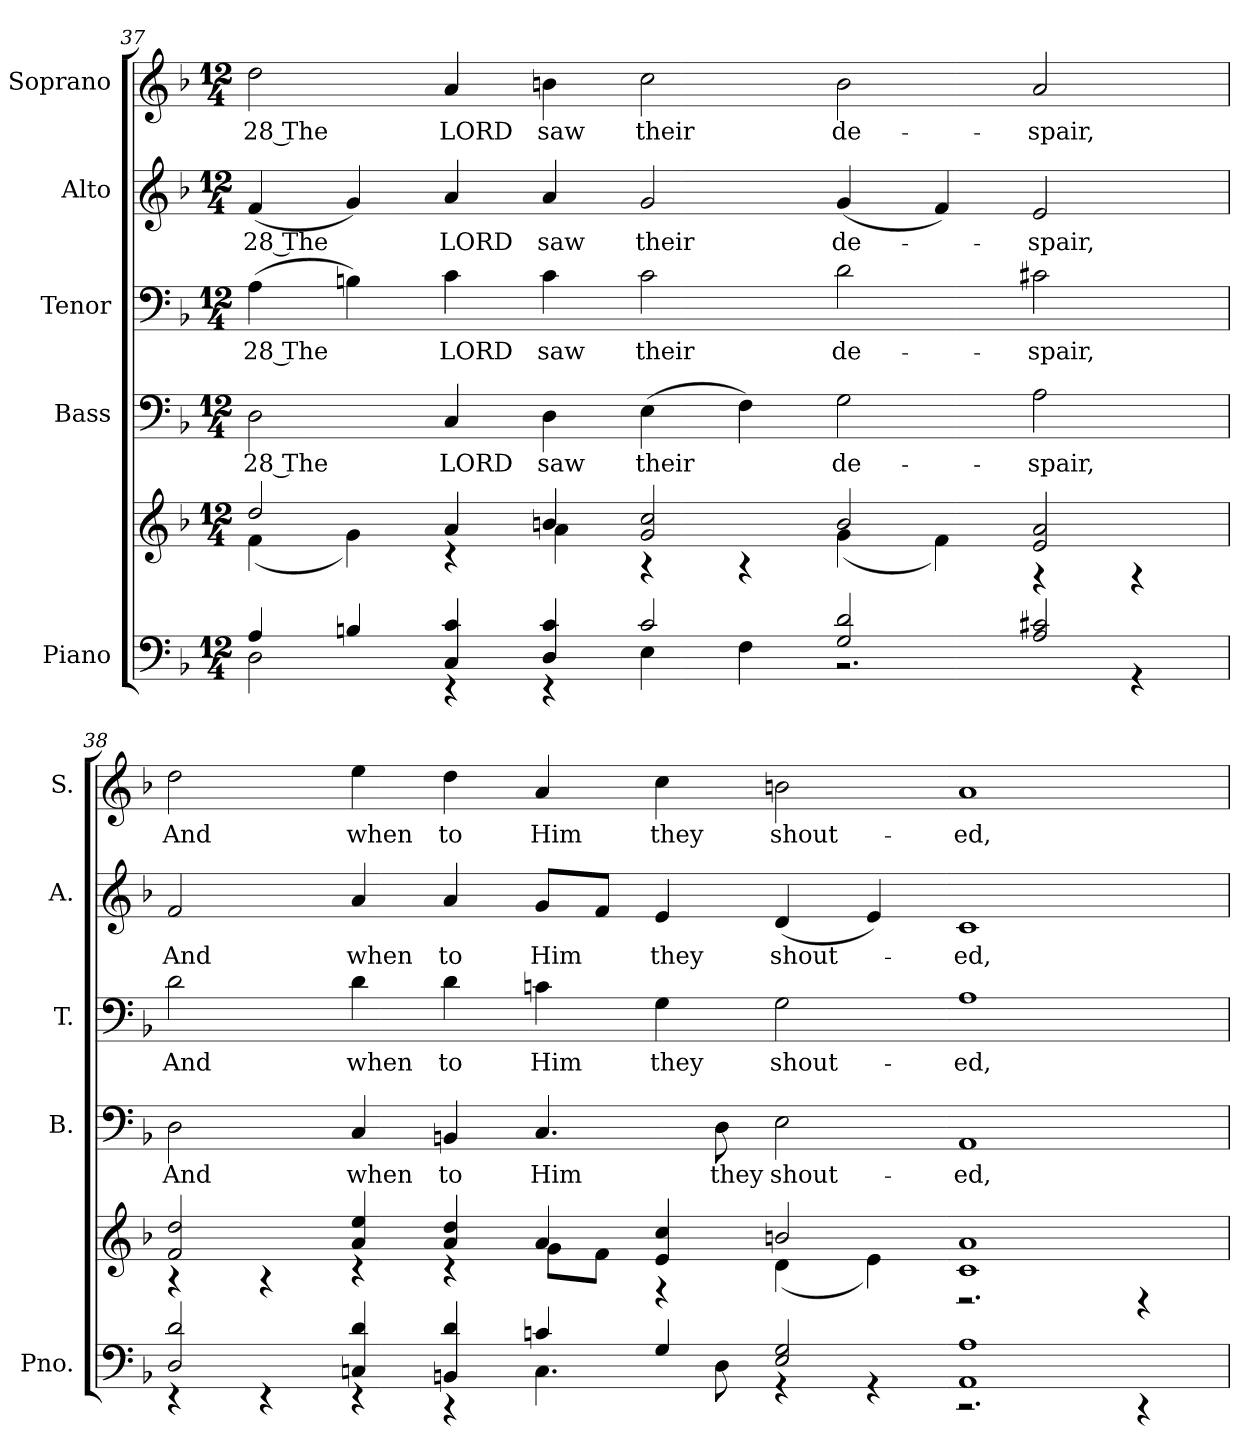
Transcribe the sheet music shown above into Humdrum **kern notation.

**kern	**kern	**kern	**text	**kern	**text	**kern	**text	**kern	**text
*part5	*part5	*part4	*part4	*part3	*part3	*part2	*part2	*part1	*part1
*staff6	*staff5	*staff4	*staff4	*staff3	*staff3	*staff2	*staff2	*staff1	*staff1
*I"Piano	*	*I"Bass	*	*I"Tenor	*	*I"Alto	*	*I"Soprano	*
*I'Pno.	*	*I'B.	*	*I'T.	*	*I'A.	*	*I'S.	*
!!LO:PB:g=z
*clefF4	*clefG2	*clefF4	*	*clefF4	*	*clefG2	*	*clefG2	*
*k[b-]	*k[b-]	*k[b-]	*	*k[b-]	*	*k[b-]	*	*k[b-]	*
*F:	*F:	*F:	*	*F:	*	*F:	*	*F:	*
*M12/4	*M12/4	*M12/4	*	*M12/4	*	*M12/4	*	*M12/4	*
=37	=37	=37	=37	=37	=37	=37	=37	=37	=37
*^	*^	*	*	*	*	*	*	*	*
!	!	!	!	!	!LO:LY:b:color=#000000	!	!	!	!	!	!
!	!	!	!	!	!	!	!LO:LY:b:color=#000000	!	!	!	!
!	!	!	!	!	!	!	!	!	!LO:LY:b:color=#000000	!	!
!	!	!	!	!	!	!	!	!	!	!	!LO:LY:b:color=#000000
4Ai/	2Di\	2ddi/	(4fi\	2Di\	28 The	(4Ai\	28 The	(4fi/	28 The	2ddi\	28 The
4Bni/	.	.	4gi\)	.	.	4Bni\)	.	4gi/)	.	.	.
!	!	!	!	!	!LO:LY:b:color=#000000	!	!	!	!	!	!
!	!	!	!	!	!	!	!LO:LY:b:color=#000000	!	!	!	!
!	!	!	!	!	!	!	!	!	!LO:LY:b:color=#000000	!	!
!	!	!	!	!	!	!	!	!	!	!	!LO:LY:b:color=#000000
4Ci/ 4ci	4r	4ai/	4r	4Ci/	LORD	4ci\	LORD	4ai/	LORD	4ai/	LORD
!	!	!	!	!	!LO:LY:b:color=#000000	!	!	!	!	!	!
!	!	!	!	!	!	!	!LO:LY:b:color=#000000	!	!	!	!
!	!	!	!	!	!	!	!	!	!LO:LY:b:color=#000000	!	!
!	!	!	!	!	!	!	!	!	!	!	!LO:LY:b:color=#000000
4Di/ 4ci	4r	4bni/	4ai\	4Di\	saw	4ci\	saw	4ai/	saw	4bni\	saw
!	!	!	!	!	!LO:LY:b:color=#000000	!	!	!	!	!	!
!	!	!	!	!	!	!	!LO:LY:b:color=#000000	!	!	!	!
!	!	!	!	!	!	!	!	!	!LO:LY:b:color=#000000	!	!
!	!	!	!	!	!	!	!	!	!	!	!LO:LY:b:color=#000000
2ci/	4Ei\	2gi/ 2cci	4r	(4Ei\	their	2ci\	their	2gi/	their	2cci\	their
.	4Fi\	.	4r	4Fi\)	.	.	.	.	.	.	.
!	!	!	!	!	!LO:LY:b:color=#000000	!	!	!	!	!	!
!	!	!	!	!	!	!	!LO:LY:b:color=#000000	!	!	!	!
!	!	!	!	!	!	!	!	!	!LO:LY:b:color=#000000	!	!
!	!	!	!	!	!	!	!	!	!	!	!LO:LY:b:color=#000000
2Gi/ 2di	2.r	2bi/	(4gi\	2Gi\	de-	2di\	de-	(4gi/	de-	2bi\	de-
.	.	.	4fi\)	.	.	.	.	4fi/)	.	.	.
!	!	!	!	!	!LO:LY:b:color=#000000	!	!	!	!	!	!
!	!	!	!	!	!	!	!LO:LY:b:color=#000000	!	!	!	!
!	!	!	!	!	!	!	!	!	!LO:LY:b:color=#000000	!	!
!	!	!	!	!	!	!	!	!	!	!	!LO:LY:b:color=#000000
2Ai/ 2c#Xi	.	2ei/ 2ai	4r	2Ai\	-spair,	2c#Xi\	-spair,	2ei/	-spair,	2ai/	-spair,
.	4r	.	4r	.	.	.	.	.	.	.	.
!!LO:PB:g=z
=38	=38	=38	=38	=38	=38	=38	=38	=38	=38	=38	=38
!	!	!	!	!	!LO:LY:b:color=#000000	!	!	!	!	!	!
!	!	!	!	!	!	!	!LO:LY:b:color=#000000	!	!	!	!
!	!	!	!	!	!	!	!	!	!LO:LY:b:color=#000000	!	!
!	!	!	!	!	!	!	!	!	!	!	!LO:LY:b:color=#000000
2Di/ 2di	4r	2fi/ 2ddi	4r	2Di\	And	2di\	And	2fi/	And	2ddi\	And
.	4r	.	4r	.	.	.	.	.	.	.	.
!	!	!	!	!	!LO:LY:b:color=#000000	!	!	!	!	!	!
!	!	!	!	!	!	!	!LO:LY:b:color=#000000	!	!	!	!
!	!	!	!	!	!	!	!	!	!LO:LY:b:color=#000000	!	!
!	!	!	!	!	!	!	!	!	!	!	!LO:LY:b:color=#000000
4Cni/ 4di	4r	4ai/ 4eei	4r	4Ci/	when	4di\	when	4ai/	when	4eei\	when
!	!	!	!	!	!LO:LY:b:color=#000000	!	!	!	!	!	!
!	!	!	!	!	!	!	!LO:LY:b:color=#000000	!	!	!	!
!	!	!	!	!	!	!	!	!	!LO:LY:b:color=#000000	!	!
!	!	!	!	!	!	!	!	!	!	!	!LO:LY:b:color=#000000
4BBni/ 4di	4r	4ai/ 4ddi	4r	4BBni/	to	4di\	to	4ai/	to	4ddi\	to
!	!	!	!	!	!LO:LY:b:color=#000000	!	!	!	!	!	!
!	!	!	!	!	!	!	!LO:LY:b:color=#000000	!	!	!	!
!	!	!	!	!	!	!	!	!	!LO:LY:b:color=#000000	!	!
!	!	!	!	!	!	!	!	!	!	!	!LO:LY:b:color=#000000
4cni/	4.Ci\	4ai/	8gi\L	4.Ci/	Him	4cni\	Him	8gi/L	Him	4ai/	Him
.	.	.	8fi\J	.	.	.	.	8fi/J	.	.	.
!	!	!	!	!	!	!	!LO:LY:b:color=#000000	!	!	!	!
!	!	!	!	!	!	!	!	!	!LO:LY:b:color=#000000	!	!
!	!	!	!	!	!	!	!	!	!	!	!LO:LY:b:color=#000000
4Gi/	.	4ei/ 4cci	4r	.	.	4Gi\	they	4ei/	they	4cci\	they
!	!	!	!	!	!LO:LY:b:color=#000000	!	!	!	!	!	!
.	8Di\	.	.	8Di\	they	.	.	.	.	.	.
!	!	!	!	!	!LO:LY:b:color=#000000	!	!	!	!	!	!
!	!	!	!	!	!	!	!LO:LY:b:color=#000000	!	!	!	!
!	!	!	!	!	!	!	!	!	!LO:LY:b:color=#000000	!	!
!	!	!	!	!	!	!	!	!	!	!	!LO:LY:b:color=#000000
2Ei/ 2Gi	4r	2bni/	(4di\	2Ei\	shout-	2Gi\	shout-	(4di/	shout-	2bni\	shout-
.	4r	.	4ei\)	.	.	.	.	4ei/)	.	.	.
!	!	!	!	!	!LO:LY:b:color=#000000	!	!	!	!	!	!
!	!	!	!	!	!	!	!LO:LY:b:color=#000000	!	!	!	!
!	!	!	!	!	!	!	!	!	!LO:LY:b:color=#000000	!	!
!	!	!	!	!	!	!	!	!	!	!	!LO:LY:b:color=#000000
1AAi 1Ai	2.r	1ci 1ai	2.r	1AAi	-ed,	1Ai	-ed,	1ci	-ed,	1ai	-ed,
.	4r	.	4r	.	.	.	.	.	.	.	.
*v	*v	*	*	*	*	*	*	*	*	*	*
*	*v	*v	*	*	*	*	*	*	*	*
=	=	=	=	=	=	=	=	=	=
*-	*-	*-	*-	*-	*-	*-	*-	*-	*-
